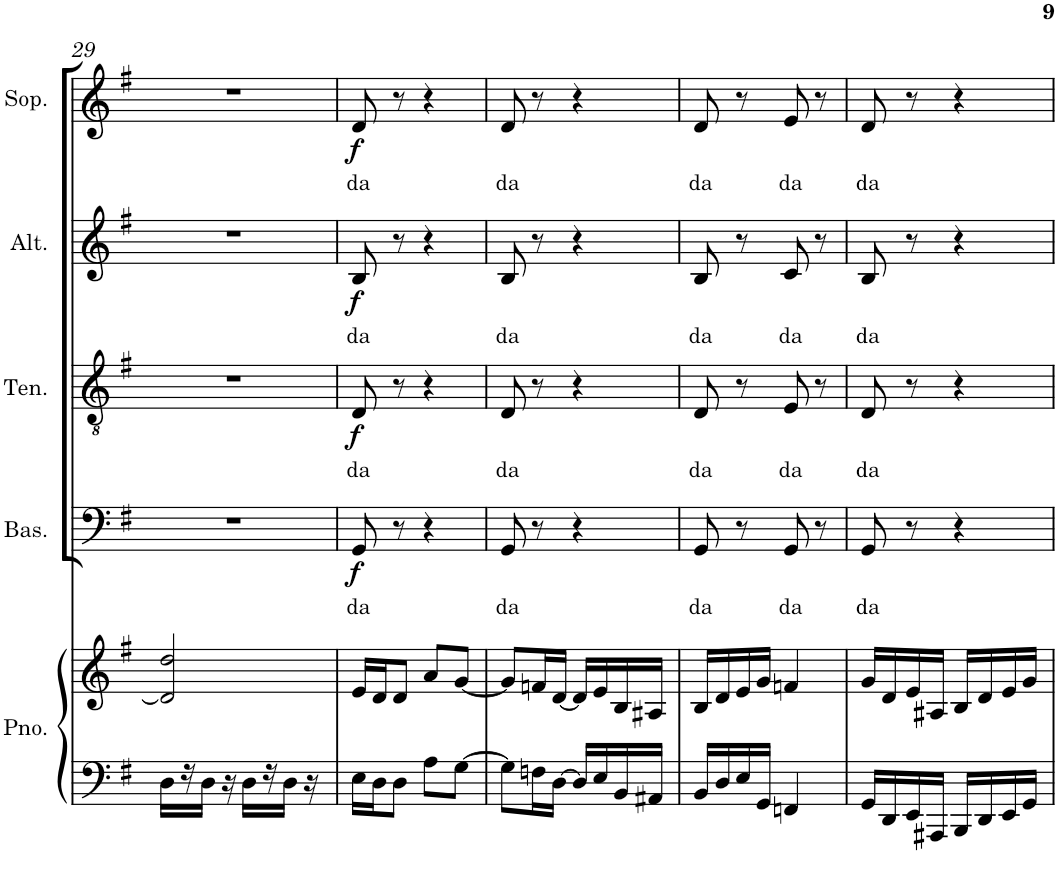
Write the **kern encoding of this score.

**kern	**kern	**kern	**text	**dynam	**kern	**text	**dynam	**kern	**text	**dynam	**kern	**text	**dynam
*part5	*part5	*part4	*part4	*part4	*part3	*part3	*part3	*part2	*part2	*part2	*part1	*part1	*part1
*staff6	*staff5	*staff4	*staff4	*staff4	*staff3	*staff3	*staff3	*staff2	*staff2	*staff2	*staff1	*staff1	*staff1
*I"Piano	*	*I"Bass	*	*	*I"Tenor	*	*	*I"Alto	*	*	*I"Soprano	*	*
*I'Pno.	*	*I'Bas.	*	*	*I'Ten.	*	*	*I'Alt.	*	*	*I'Sop.	*	*
!!LO:PB:g=z
*clefF4	*clefG2	*clefF4	*	*	*clefGv2	*	*	*clefG2	*	*	*clefG2	*	*
*k[f#]	*k[f#]	*k[f#]	*	*	*k[f#]	*	*	*k[f#]	*	*	*k[f#]	*	*
*G:	*G:	*G:	*	*	*G:	*	*	*G:	*	*	*G:	*	*
*M2/4	*M2/4	*M2/4	*	*	*M2/4	*	*	*M2/4	*	*	*M2/4	*	*
=29	=29	=29	=29	=29	=29	=29	=29	=29	=29	=29	=29	=29	=29
16D\LL	2d/] 2dd/	2r	.	.	2r	.	.	2r	.	.	2r	.	.
16r	.	.	.	.	.	.	.	.	.	.	.	.	.
16D\JJ	.	.	.	.	.	.	.	.	.	.	.	.	.
16r	.	.	.	.	.	.	.	.	.	.	.	.	.
16D\LL	.	.	.	.	.	.	.	.	.	.	.	.	.
16r	.	.	.	.	.	.	.	.	.	.	.	.	.
16D\JJ	.	.	.	.	.	.	.	.	.	.	.	.	.
16r	.	.	.	.	.	.	.	.	.	.	.	.	.
=30	=30	=30	=30	=30	=30	=30	=30	=30	=30	=30	=30	=30	=30
!	!	!	!LO:LY:b	!LO:DY:b	!	!LO:LY:b	!LO:DY:b	!	!LO:LY:b	!LO:DY:b	!	!LO:LY:b	!LO:DY:b
16E\LL	16e/LL	8GG/	da	f	8D/	da	f	8B/	da	f	8d/	da	f
16D\J	16d/J	.	.	.	.	.	.	.	.	.	.	.	.
8D\J	8d/J	8r	.	.	8r	.	.	8r	.	.	8r	.	.
8A\L	8a/L	4r	.	.	4r	.	.	4r	.	.	4r	.	.
[8G\J	[8g/J	.	.	.	.	.	.	.	.	.	.	.	.
=31	=31	=31	=31	=31	=31	=31	=31	=31	=31	=31	=31	=31	=31
!	!	!	!LO:LY:b	!	!	!LO:LY:b	!	!	!LO:LY:b	!	!	!LO:LY:b	!
8G\L]	8g/L]	8GG/	da	.	8D/	da	.	8B/	da	.	8d/	da	.
16Fn\L	16fn/L	8r	.	.	8r	.	.	8r	.	.	8r	.	.
[16D\JJ	[16d/JJ	.	.	.	.	.	.	.	.	.	.	.	.
16D/LL]	16d/LL]	4r	.	.	4r	.	.	4r	.	.	4r	.	.
16E/	16e/	.	.	.	.	.	.	.	.	.	.	.	.
16BB/	16B/	.	.	.	.	.	.	.	.	.	.	.	.
16AA#X/JJ	16A#X/JJ	.	.	.	.	.	.	.	.	.	.	.	.
=32	=32	=32	=32	=32	=32	=32	=32	=32	=32	=32	=32	=32	=32
!	!	!	!LO:LY:b	!	!	!LO:LY:b	!	!	!LO:LY:b	!	!	!LO:LY:b	!
16BB/LL	16B/LL	8GG/	da	.	8D/	da	.	8B/	da	.	8d/	da	.
16D/	16d/	.	.	.	.	.	.	.	.	.	.	.	.
16E/	16e/	8r	.	.	8r	.	.	8r	.	.	8r	.	.
16GG/JJ	16g/JJ	.	.	.	.	.	.	.	.	.	.	.	.
!	!	!	!LO:LY:b	!	!	!LO:LY:b	!	!	!LO:LY:b	!	!	!LO:LY:b	!
4FFn/	4fn/	8GG/	da	.	8E/	da	.	8c/	da	.	8e/	da	.
.	.	8r	.	.	8r	.	.	8r	.	.	8r	.	.
=33	=33	=33	=33	=33	=33	=33	=33	=33	=33	=33	=33	=33	=33
!	!	!	!LO:LY:b	!	!	!LO:LY:b	!	!	!LO:LY:b	!	!	!LO:LY:b	!
16GG/LL	16g/LL	8GG/	da	.	8D/	da	.	8B/	da	.	8d/	da	.
16DD/	16d/	.	.	.	.	.	.	.	.	.	.	.	.
16EE/	16e/	8r	.	.	8r	.	.	8r	.	.	8r	.	.
16AAA#X/JJ	16A#X/JJ	.	.	.	.	.	.	.	.	.	.	.	.
16BBB/LL	16B/LL	4r	.	.	4r	.	.	4r	.	.	4r	.	.
16DD/	16d/	.	.	.	.	.	.	.	.	.	.	.	.
16EE/	16e/	.	.	.	.	.	.	.	.	.	.	.	.
16GG/JJ	16g/JJ	.	.	.	.	.	.	.	.	.	.	.	.
=	=	=	=	=	=	=	=	=	=	=	=	=	=
*-	*-	*-	*-	*-	*-	*-	*-	*-	*-	*-	*-	*-	*-
